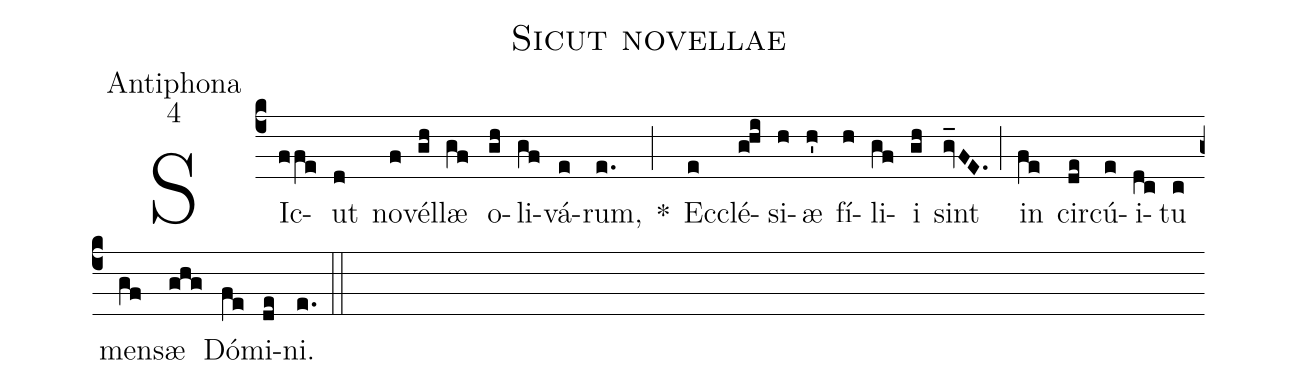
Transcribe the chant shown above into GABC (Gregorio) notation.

name:Sicut novellae;
office-part:Antiphona;
mode:4;
%%
(c4) SIc(ffe)ut(d) no(f)vél(gh)læ(gf) o(gh)li(gf)vá(e)rum,(e.) *(;)
Ec(e)clé(g!hi)si(h)æ(h') fí(h)li(gf)i(gh) sint(gv_FE.) (;)
in(fe) cir(de)cú(e)i(dc)tu(c) men(gf)sæ(ghg) Dó(fe)mi(de)ni.(e.) (::)
